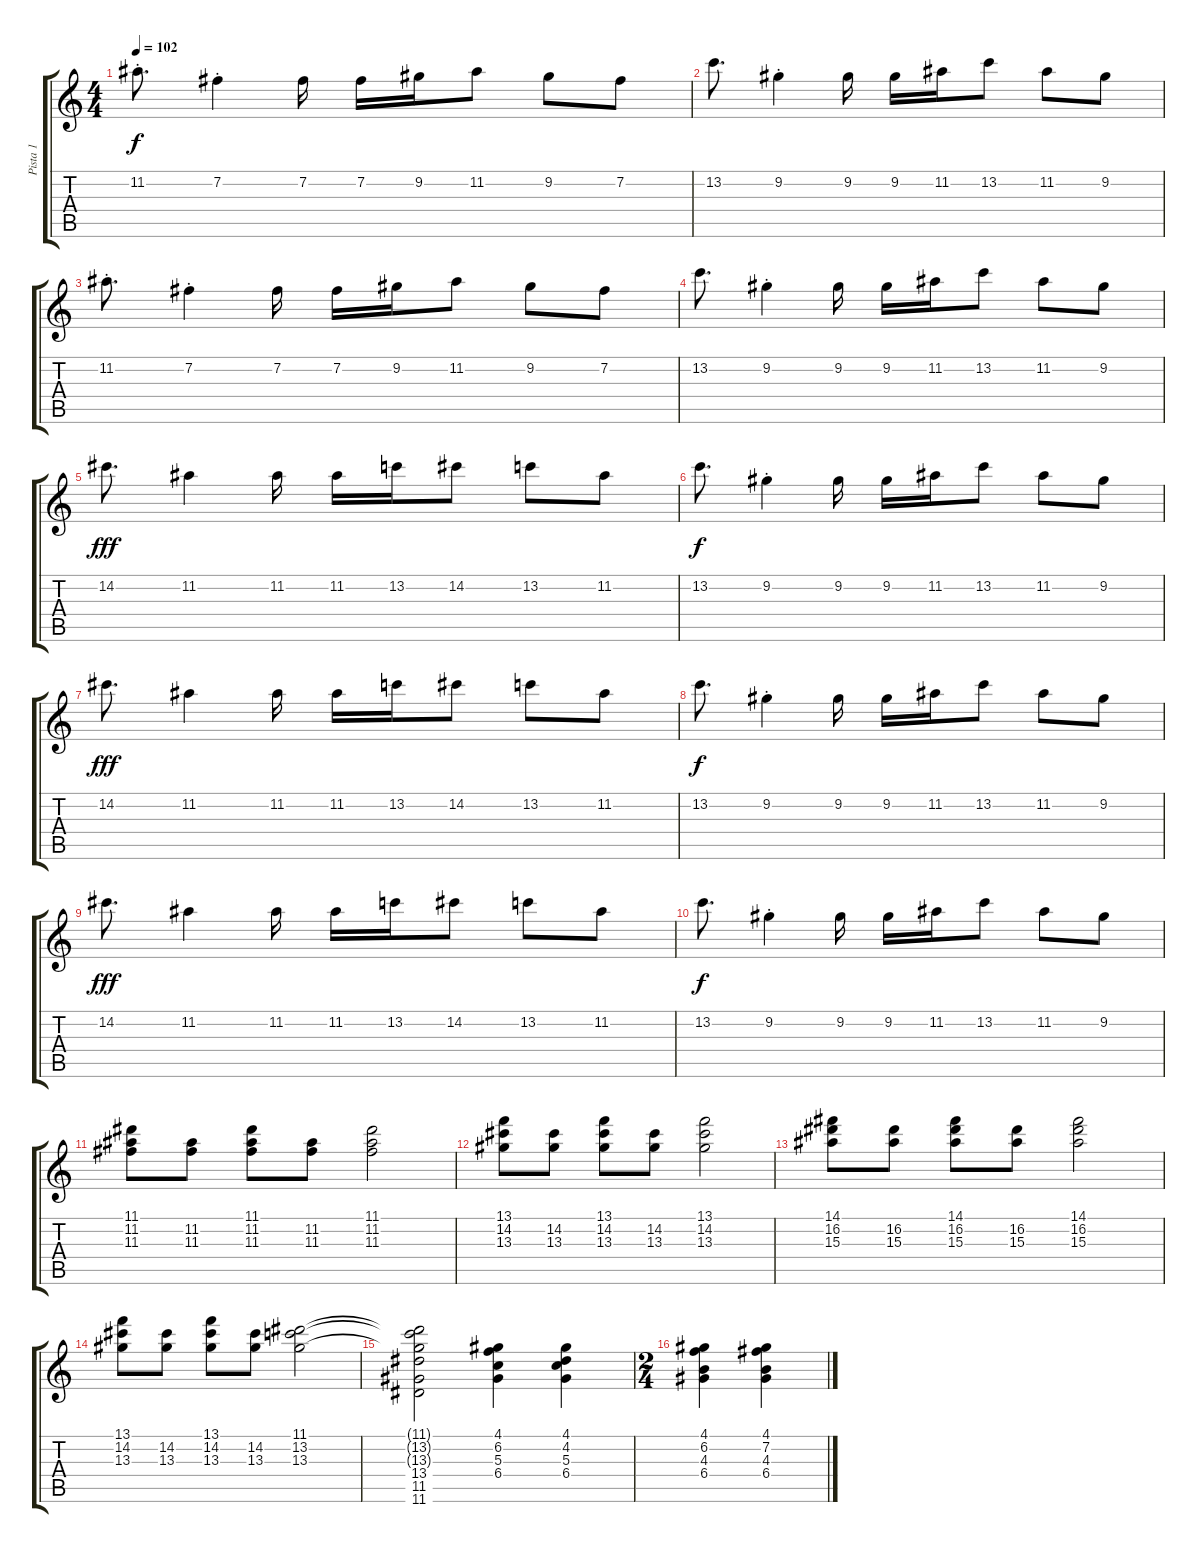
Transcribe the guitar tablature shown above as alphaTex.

\track ("Pista 1" "Pista 1") {solo instrument overdrivenguitar}
\staff {score tabs}
\tuning (E4 B3 G3 D3 A2 E2) {hide}
\ts (4 4)
\tempo 102
\clef g2
\ks c
11.2{st}.8{d dy f} 7.2{st}.4 7.2.16 7.2.16 9.2.16 11.2.8 9.2.8 7.2.8 |
13.2.8{d} 9.2{st}.4 9.2.16 9.2.16 11.2.16 13.2.8 11.2.8 9.2.8 |
11.2{st}.8{d} 7.2{st}.4 7.2.16 7.2.16 9.2.16 11.2.8 9.2.8 7.2.8 |
13.2.8{d} 9.2{st}.4 9.2.16 9.2.16 11.2.16 13.2.8 11.2.8 9.2.8 |
14.2.8{d dy fff} 11.2.4 11.2.16 11.2.16 13.2.16 14.2.8 13.2.8 11.2.8 |
13.2.8{d dy f} 9.2{st}.4 9.2.16 9.2.16 11.2.16 13.2.8 11.2.8 9.2.8 |
14.2.8{d dy fff} 11.2.4 11.2.16 11.2.16 13.2.16 14.2.8 13.2.8 11.2.8 |
13.2.8{d dy f} 9.2{st}.4 9.2.16 9.2.16 11.2.16 13.2.8 11.2.8 9.2.8 |
14.2.8{d dy fff} 11.2.4 11.2.16 11.2.16 13.2.16 14.2.8 13.2.8 11.2.8 |
13.2.8{d dy f} 9.2{st}.4 9.2.16 9.2.16 11.2.16 13.2.8 11.2.8 9.2.8 |
(11.1 11.2 11.3).8 (11.2 11.3).8 (11.1 11.2 11.3).8 (11.2 11.3).8 (11.1 11.2 11.3).2 |
(13.1 14.2 13.3).8 (14.2 13.3).8 (13.1 14.2 13.3).8 (14.2 13.3).8 (13.1 14.2 13.3).2 |
(14.1 16.2 15.3).8 (16.2 15.3).8 (14.1 16.2 15.3).8 (16.2 15.3).8 (14.1 16.2 15.3).2 |
(13.1 14.2 13.3).8 (14.2 13.3).8 (13.1 14.2 13.3).8 (14.2 13.3).8 (11.1 13.2 13.3).2 |
(11.1{t} 13.2{t} 13.3{t} 13.4 11.5 11.6).2 (4.1 6.2 5.3 6.4).4 (4.1 4.2 5.3 6.4).4 |
\ts (2 4)
(4.1 6.2 4.3 6.4).4 (4.1 7.2 4.3 6.4).4
